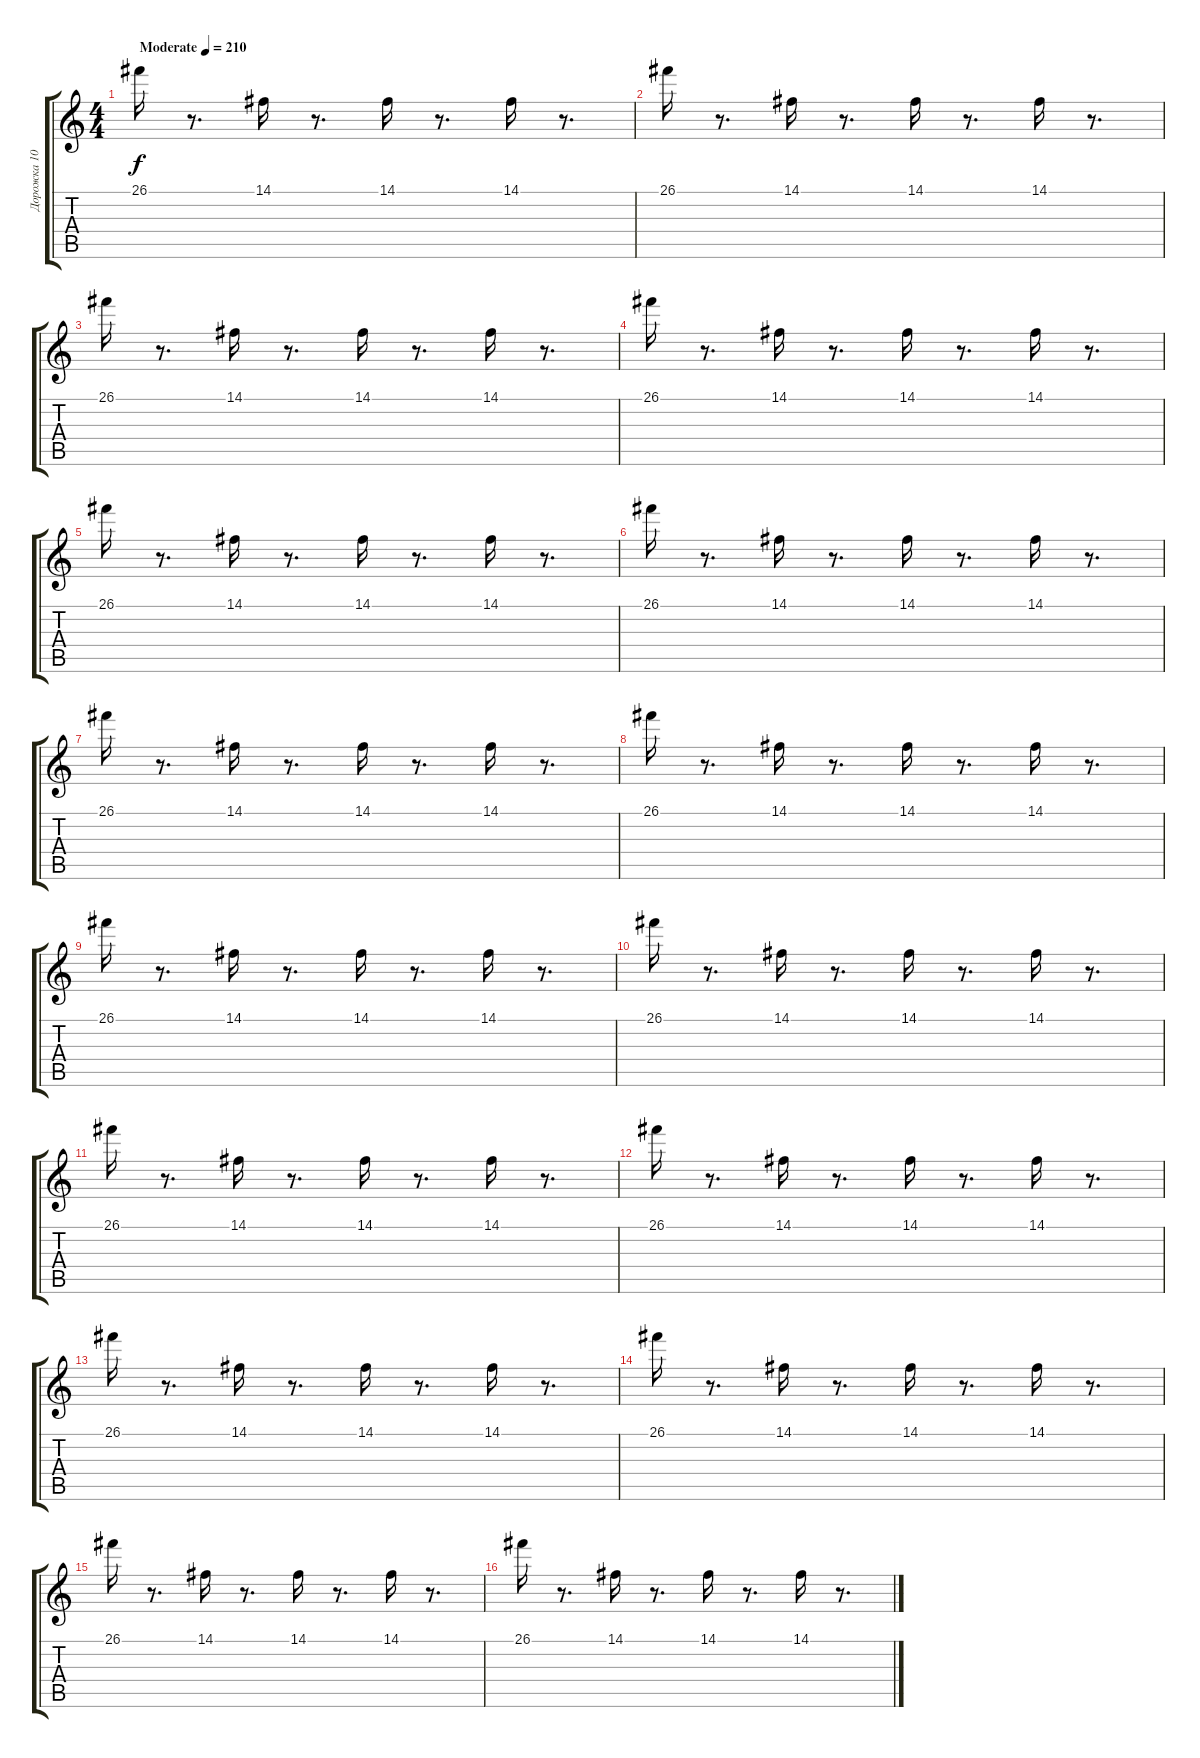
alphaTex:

\track ("Дорожка 10" "Дорожка 10") {mute instrument pad3polysynth}
\staff {score tabs}
\tuning (E4 B3 G3 D3 A2 E2) {hide}
\ts (4 4)
\tempo (210 "Moderate")
\clef g2
\ks c
26.1.16{dy f instrument pad3polysynth} r.8{d} 14.1.16 r.8{d} 14.1.16 r.8{d} 14.1.16 r.8{d} |
26.1.16 r.8{d} 14.1.16 r.8{d} 14.1.16 r.8{d} 14.1.16 r.8{d} |
26.1.16 r.8{d} 14.1.16 r.8{d} 14.1.16 r.8{d} 14.1.16 r.8{d} |
26.1.16 r.8{d} 14.1.16 r.8{d} 14.1.16 r.8{d} 14.1.16 r.8{d} |
26.1.16 r.8{d} 14.1.16 r.8{d} 14.1.16 r.8{d} 14.1.16 r.8{d} |
26.1.16 r.8{d} 14.1.16 r.8{d} 14.1.16 r.8{d} 14.1.16 r.8{d} |
26.1.16 r.8{d} 14.1.16 r.8{d} 14.1.16 r.8{d} 14.1.16 r.8{d} |
26.1.16 r.8{d} 14.1.16 r.8{d} 14.1.16 r.8{d} 14.1.16 r.8{d} |
26.1.16 r.8{d} 14.1.16 r.8{d} 14.1.16 r.8{d} 14.1.16 r.8{d} |
26.1.16 r.8{d} 14.1.16 r.8{d} 14.1.16 r.8{d} 14.1.16 r.8{d} |
26.1.16 r.8{d} 14.1.16 r.8{d} 14.1.16 r.8{d} 14.1.16 r.8{d} |
26.1.16 r.8{d} 14.1.16 r.8{d} 14.1.16 r.8{d} 14.1.16 r.8{d} |
26.1.16 r.8{d} 14.1.16 r.8{d} 14.1.16 r.8{d} 14.1.16 r.8{d} |
26.1.16 r.8{d} 14.1.16 r.8{d} 14.1.16 r.8{d} 14.1.16 r.8{d} |
26.1.16 r.8{d} 14.1.16 r.8{d} 14.1.16 r.8{d} 14.1.16 r.8{d} |
26.1.16 r.8{d} 14.1.16 r.8{d} 14.1.16 r.8{d} 14.1.16 r.8{d}
